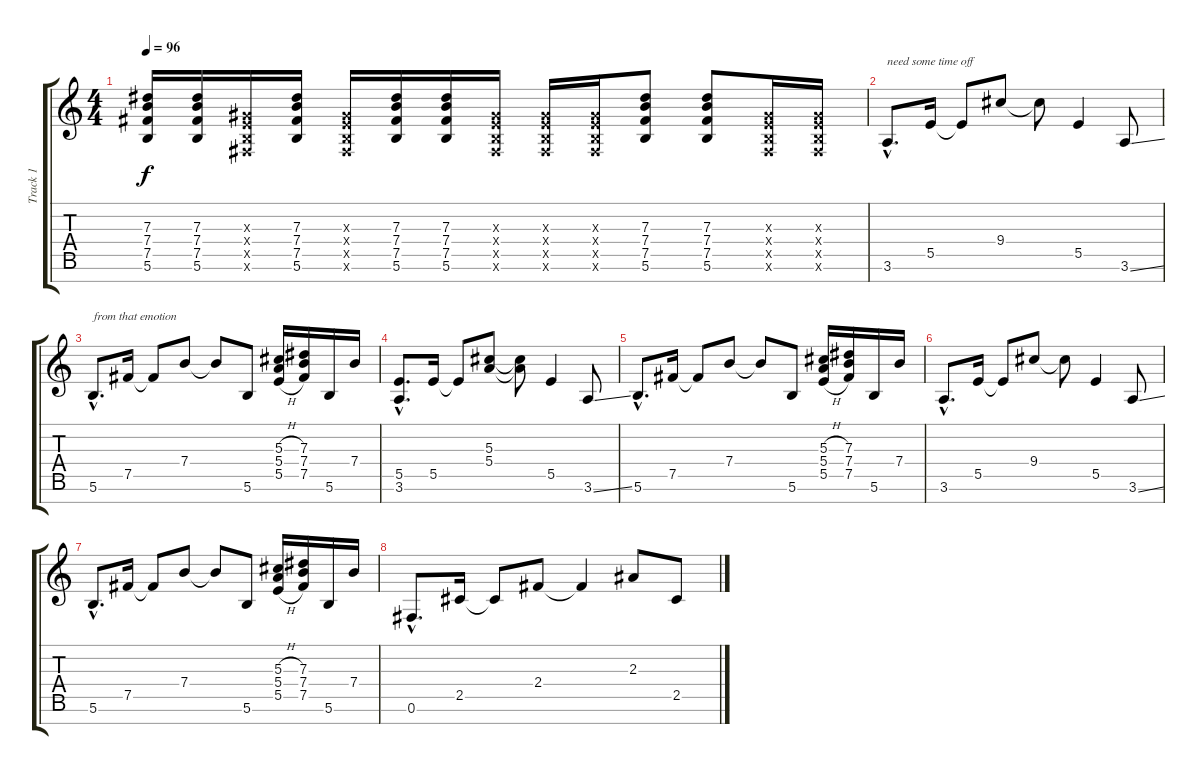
\track ("Track 1" "Track 1") {instrument electricguitarclean}
\staff {score tabs}
\tuning (Db4 Db4 Ab3 E3 B2 Gb2 B1) {hide}
\ts (4 4)
\tempo 96
\clef g2
\ks c
(7.3 7.4 7.5 5.6).16{dy f} (7.3 7.4 7.5 5.6).16 (0.3{x} 0.4{x} 0.5{x} 0.6{x}).16 (7.3 7.4 7.5 5.6).16 (0.3{x} 0.4{x} 0.5{x} 0.6{x}).16 (7.3 7.4 7.5 5.6).16 (7.3 7.4 7.5 5.6).16 (0.3{x} 0.4{x} 0.5{x} 0.6{x}).16 (0.3{x} 0.4{x} 0.5{x} 0.6{x}).16 (0.3{x} 0.4{x} 0.5{x} 0.6{x}).16 (7.3 7.4 7.5 5.6).8 (7.3 7.4 7.5 5.6).8 (0.3{x} 0.4{x} 0.5{x} 0.6{x}).16 (0.3{x} 0.4{x} 0.5{x} 0.6{x}).16 |
3.6{hac}.8{d txt "need some time off"} 5.5.16 5.5{t}.8 9.4.8 9.4{t}.8 5.5.4 3.6{ss}.8 |
5.6{hac}.8{d txt "from that emotion"} 7.5.16 7.5{t}.8 7.4.8 7.4{t}.8 5.6.8 (5.3{h} 5.4{h} 5.5{h}).16 (7.3 7.4 7.5).16 5.6.16 7.4.16 |
(5.5{hac} 3.6{hac}).8{d} 5.5.16 5.5{t}.8 (5.3 5.4).8 (5.3{t} 5.4{t}).8 5.5.4 3.6{ss}.8 |
5.6{hac}.8{d} 7.5.16 7.5{t}.8 7.4.8 7.4{t}.8 5.6.8 (5.3{h} 5.4{h} 5.5{h}).16 (7.3 7.4 7.5).16 5.6.16 7.4.16 |
3.6{hac}.8{d txt " "} 5.5.16 5.5{t}.8 9.4.8 9.4{t}.8 5.5.4 3.6{ss}.8 |
5.6{hac}.8{d} 7.5.16 7.5{t}.8 7.4.8 7.4{t}.8 5.6.8 (5.3{h} 5.4{h} 5.5{h}).16 (7.3 7.4 7.5).16 5.6.16 7.4.16 |
0.6{hac}.8{d} 2.5.16 2.5{t}.8 2.4.8 2.4{t}.4 2.3.8 2.5.8
